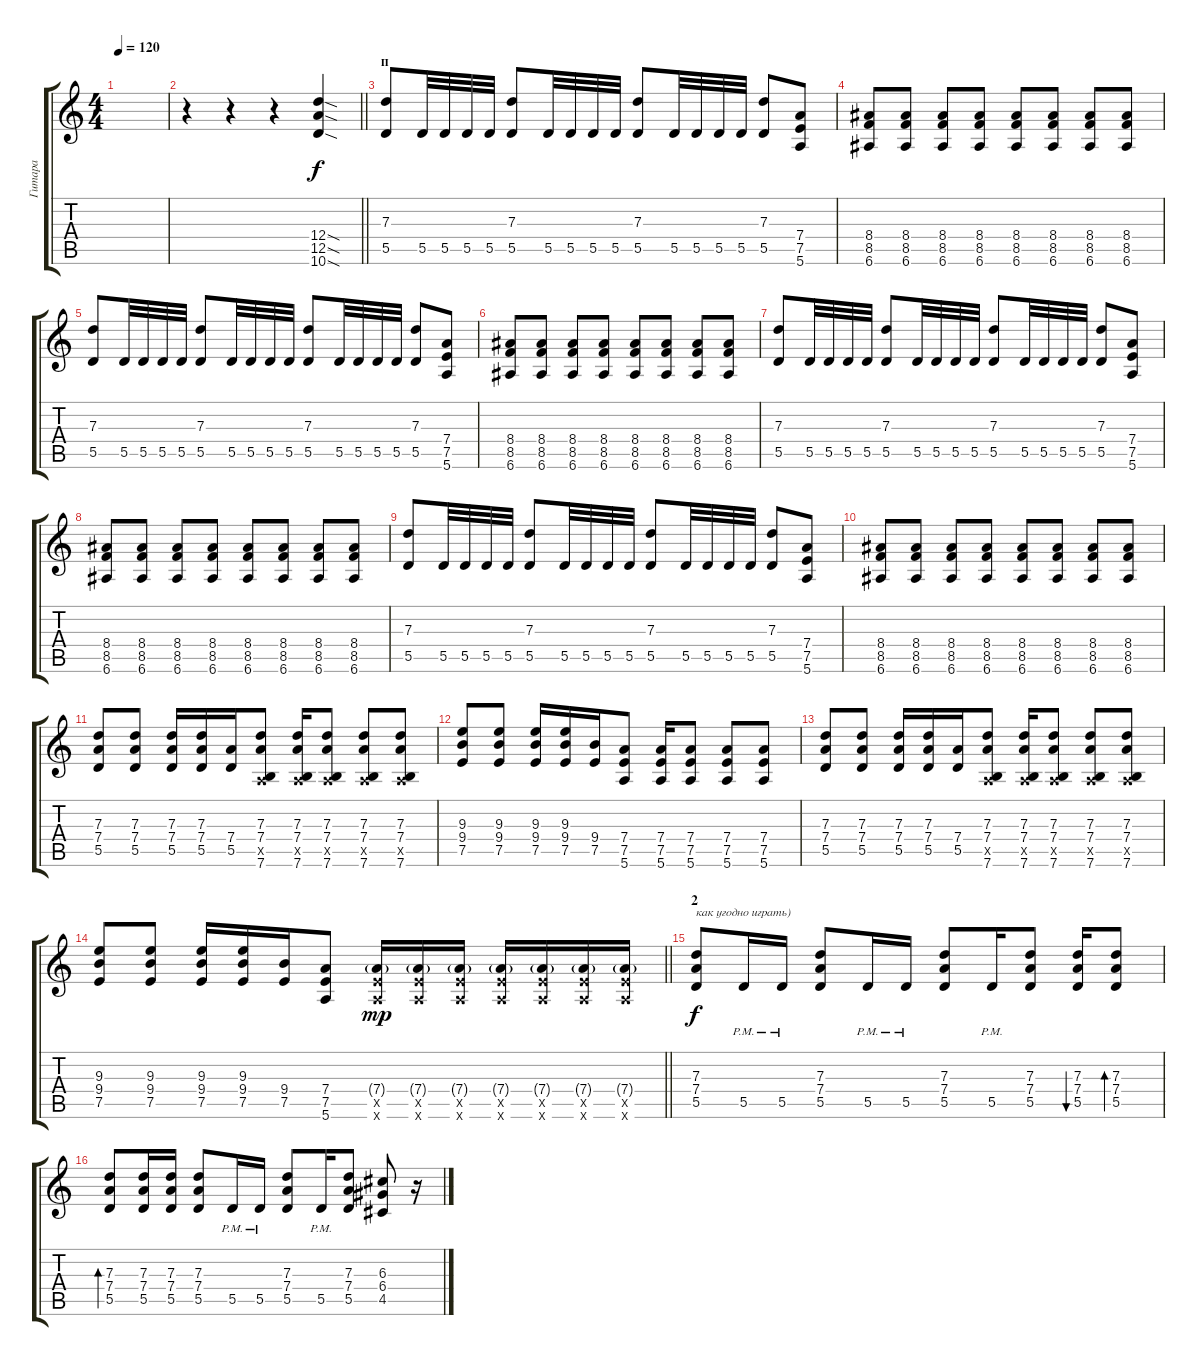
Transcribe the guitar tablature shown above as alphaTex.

\track ("Гитара" "Гитара") {instrument distortionguitar}
\staff {score tabs}
\tuning (E4 B3 G3 D3 A2 E2) {hide}
\ts (4 4)
\tempo 120
\clef g2
\ks c
|
\barLineRight lightlight
r.4 r.4 r.4 (12.4{sod} 12.5{sod} 10.6{sod}).4 |
\section ("" "п")
(7.3 5.5).8{instrument distortionguitar} 5.5.32 5.5.32 5.5.32 5.5.32 (7.3 5.5).8 5.5.32 5.5.32 5.5.32 5.5.32 (7.3 5.5).8 5.5.32 5.5.32 5.5.32 5.5.32 (7.3 5.5).8 (7.4 7.5 5.6).8 |
(8.4 8.5 6.6).8 (8.4 8.5 6.6).8 (8.4 8.5 6.6).8 (8.4 8.5 6.6).8 (8.4 8.5 6.6).8 (8.4 8.5 6.6).8 (8.4 8.5 6.6).8 (8.4 8.5 6.6).8 |
(7.3 5.5).8 5.5.32 5.5.32 5.5.32 5.5.32 (7.3 5.5).8 5.5.32 5.5.32 5.5.32 5.5.32 (7.3 5.5).8 5.5.32 5.5.32 5.5.32 5.5.32 (7.3 5.5).8 (7.4 7.5 5.6).8 |
(8.4 8.5 6.6).8 (8.4 8.5 6.6).8 (8.4 8.5 6.6).8 (8.4 8.5 6.6).8 (8.4 8.5 6.6).8 (8.4 8.5 6.6).8 (8.4 8.5 6.6).8 (8.4 8.5 6.6).8 |
(7.3 5.5).8 5.5.32 5.5.32 5.5.32 5.5.32 (7.3 5.5).8 5.5.32 5.5.32 5.5.32 5.5.32 (7.3 5.5).8 5.5.32 5.5.32 5.5.32 5.5.32 (7.3 5.5).8 (7.4 7.5 5.6).8 |
(8.4 8.5 6.6).8 (8.4 8.5 6.6).8 (8.4 8.5 6.6).8 (8.4 8.5 6.6).8 (8.4 8.5 6.6).8 (8.4 8.5 6.6).8 (8.4 8.5 6.6).8 (8.4 8.5 6.6).8 |
(7.3 5.5).8 5.5.32 5.5.32 5.5.32 5.5.32 (7.3 5.5).8 5.5.32 5.5.32 5.5.32 5.5.32 (7.3 5.5).8 5.5.32 5.5.32 5.5.32 5.5.32 (7.3 5.5).8 (7.4 7.5 5.6).8 |
(8.4 8.5 6.6).8 (8.4 8.5 6.6).8 (8.4 8.5 6.6).8 (8.4 8.5 6.6).8 (8.4 8.5 6.6).8 (8.4 8.5 6.6).8 (8.4 8.5 6.6).8 (8.4 8.5 6.6).8 |
(7.3 7.4 5.5).8 (7.3 7.4 5.5).8 (7.3 7.4 5.5).16 (7.3 7.4 5.5).16 (7.4 5.5).16 (7.3 7.4 0.5{x} 7.6).8 (7.3 7.4 0.5{x} 7.6).16 (7.3 7.4 0.5{x} 7.6).8 (7.3 7.4 0.5{x} 7.6).8 (7.3 7.4 0.5{x} 7.6).8 |
(9.3 9.4 7.5).8 (9.3 9.4 7.5).8 (9.3 9.4 7.5).16 (9.3 9.4 7.5).16 (9.4 7.5).16 (7.4 7.5 5.6).8 (7.4 7.5 5.6).16 (7.4 7.5 5.6).8 (7.4 7.5 5.6).8 (7.4 7.5 5.6).8 |
(7.3 7.4 5.5).8 (7.3 7.4 5.5).8 (7.3 7.4 5.5).16 (7.3 7.4 5.5).16 (7.4 5.5).16 (7.3 7.4 0.5{x} 7.6).8 (7.3 7.4 0.5{x} 7.6).16 (7.3 7.4 0.5{x} 7.6).8 (7.3 7.4 0.5{x} 7.6).8 (7.3 7.4 0.5{x} 7.6).8 |
\barLineRight lightlight
(9.3 9.4 7.5).8 (9.3 9.4 7.5).8 (9.3 9.4 7.5).16 (9.3 9.4 7.5).16 (9.4 7.5).16 (7.4 7.5 5.6).8 (7.4{g} 7.5{x} 5.6{x}).16{dy mp} (7.4{g} 7.5{x} 5.6{x}).16 (7.4{g} 7.5{x} 5.6{x}).16 (7.4{g} 7.5{x} 5.6{x}).16 (7.4{g} 7.5{x} 5.6{x}).16 (7.4{g} 7.5{x} 5.6{x}).16 (7.4{g} 7.5{x} 5.6{x}).16 |
\section ("" "2")
(7.3 7.4 5.5).8{txt "как угодно играть)" dy f} 5.5{pm}.16 5.5{pm}.16 (7.3 7.4 5.5).8 5.5{pm}.16 5.5{pm}.16 (7.3 7.4 5.5).8 5.5{pm}.16 (7.3 7.4 5.5).8 (7.3 7.4 5.5).16{bu 240} (7.3 7.4 5.5).8{bd 240} |
(7.3 7.4 5.5).8{bd 240} (7.3 7.4 5.5).16 (7.3 7.4 5.5).16 (7.3 7.4 5.5).8 5.5{pm}.16 5.5{pm}.16 (7.3 7.4 5.5).8 5.5{pm}.16 (7.3 7.4 5.5).8 (6.3 6.4 4.5).8 r.16
